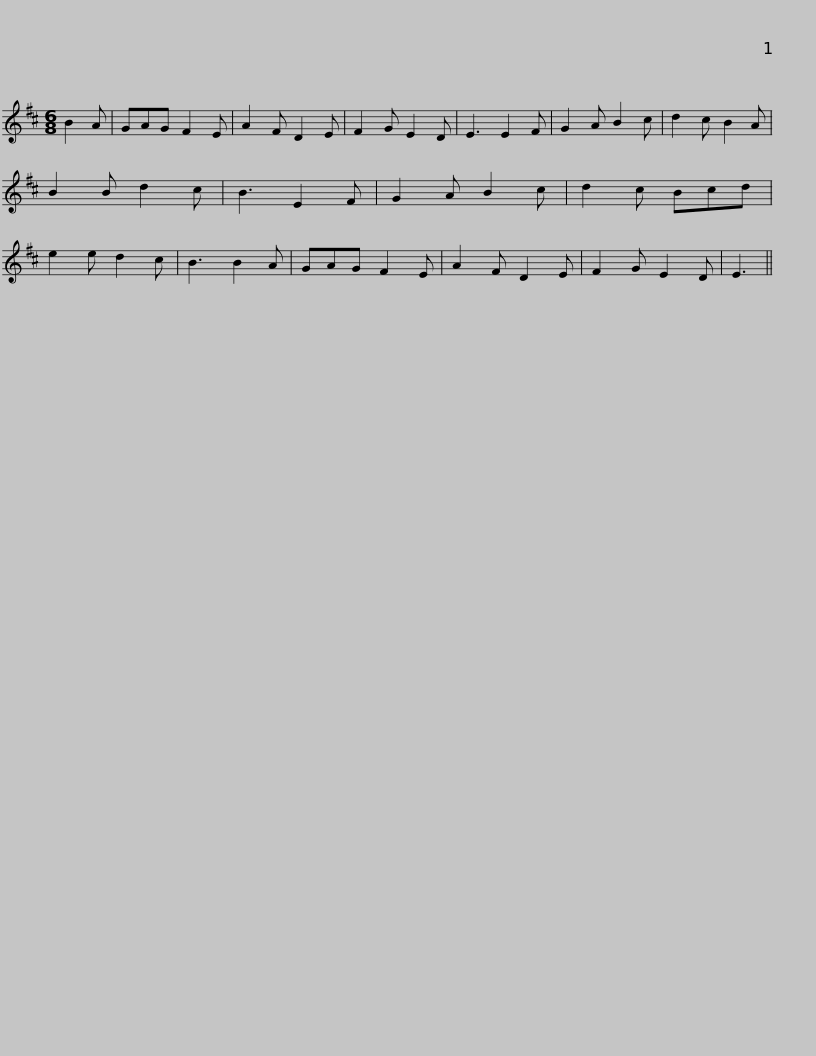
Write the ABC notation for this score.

X:1
L:1/8
M:6/8
I:linebreak $
K:D
V:1 treble
V:1
 B2 A | GAG F2 E | A2 F D2 E | F2 G E2 D | E3 E2 F | %5
 G2 A B2 c | d2 c B2 A | B2 B d2 c | B3 E2 F |$ G2 A B2 c | %10
 d2 c Bcd | e2 e d2 c | B3 B2 A | GAG F2 E | A2 F D2 E | %15
 F2 G E2 D | E3 || %17
